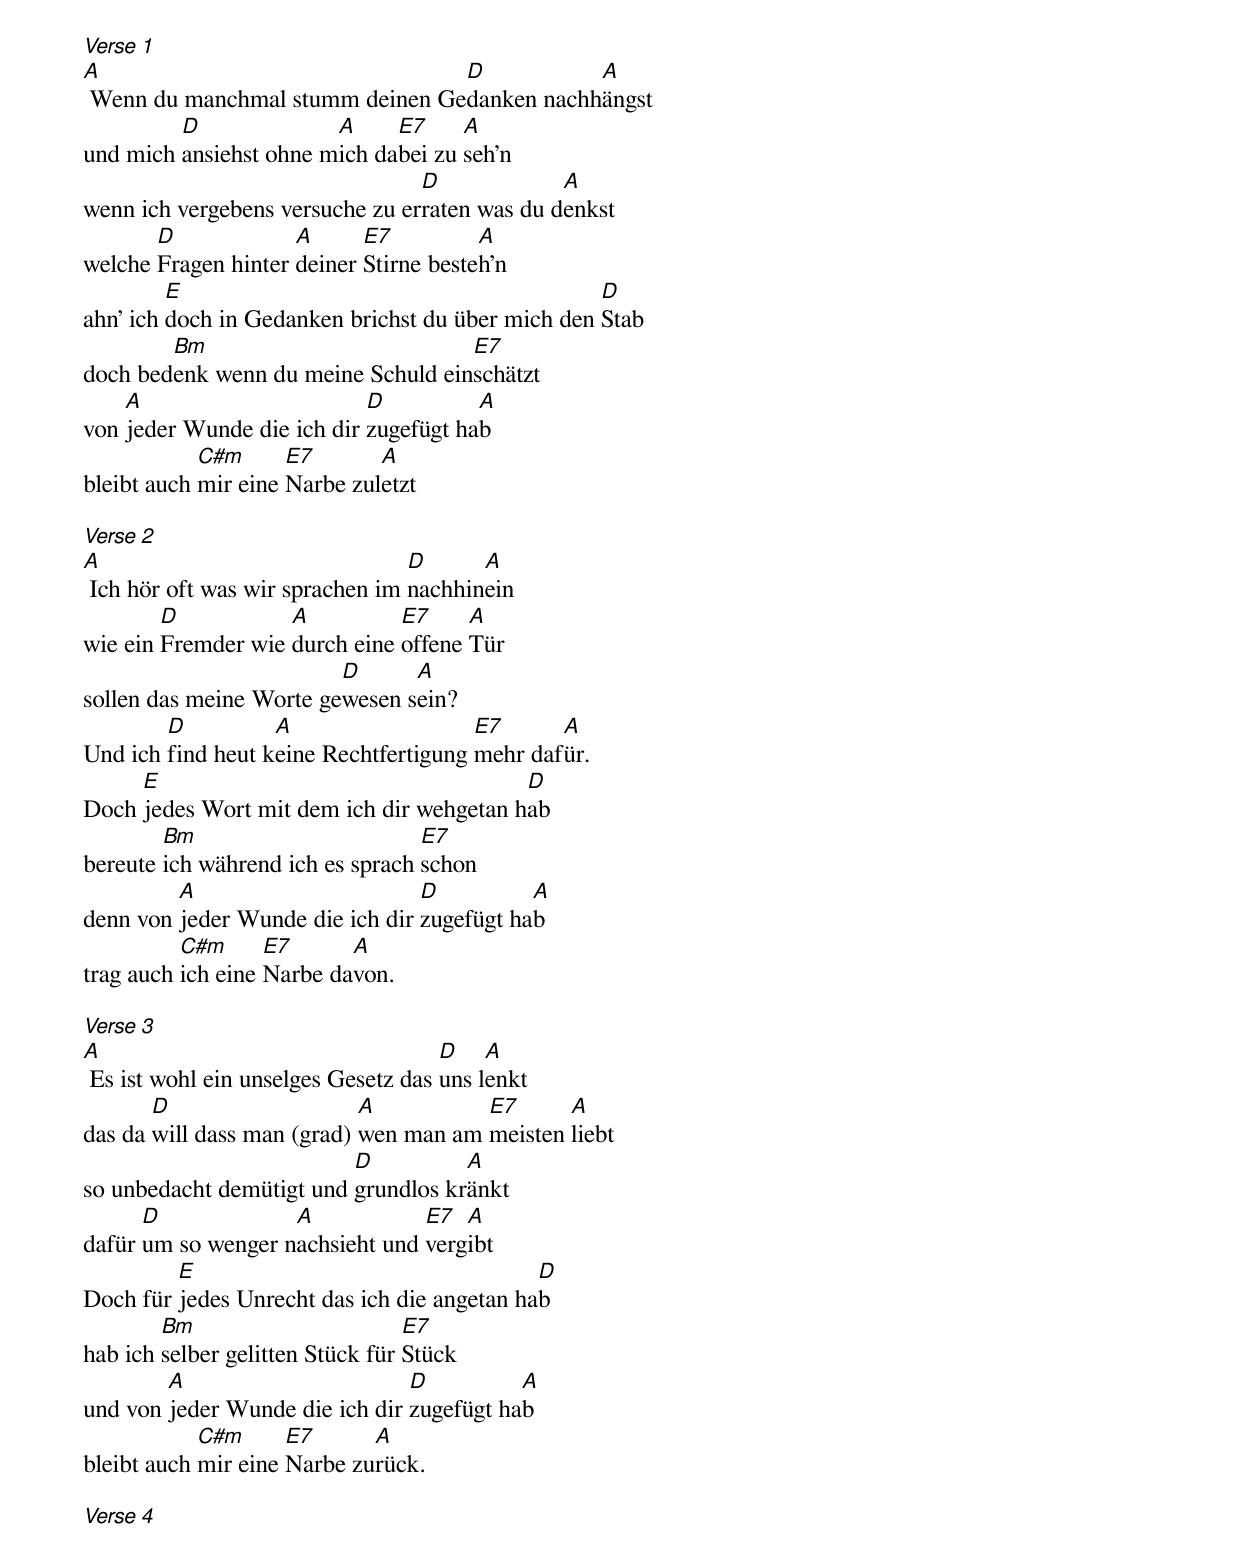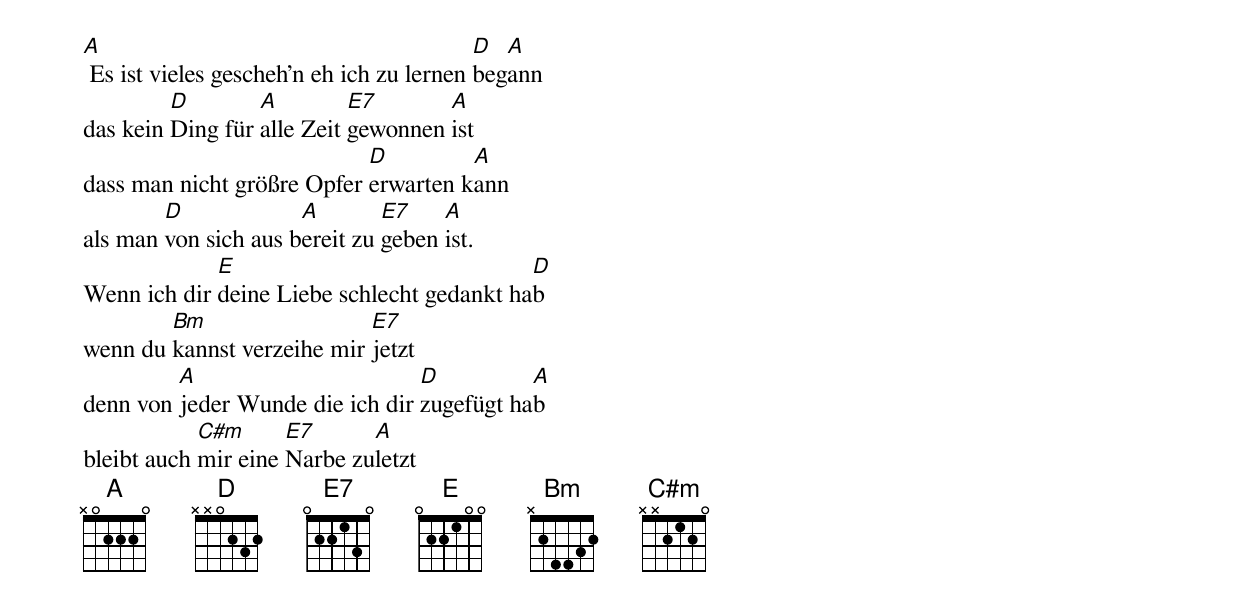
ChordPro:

[Verse 1]
[A] Wenn du manchmal stumm deinen Ge[D]danken nachh[A]ängst
und mich [D]ansiehst ohne m[A]ich da[E7]bei zu [A]seh'n
wenn ich vergebens versuche zu er[D]raten was du d[A]enkst
welche [D]Fragen hinter [A]deiner [E7]Stirne beste[A]h'n
ahn' ich [E]doch in Gedanken brichst du über mich den [D]Stab
doch bed[Bm]enk wenn du meine Schuld ein[E7]schätzt
von [A]jeder Wunde die ich dir [D]zugefügt ha[A]b
bleibt auch [C#m]mir eine [E7]Narbe zul[A]etzt

[Verse 2]
[A] Ich hör oft was wir sprachen im [D]nachhin[A]ein
wie ein [D]Fremder wie [A]durch eine [E7]offene [A]Tür
sollen das meine Worte ge[D]wesen s[A]ein?
Und ich [D]find heut k[A]eine Rechtfertigung [E7]mehr daf[A]ür.
Doch [E]jedes Wort mit dem ich dir wehgetan h[D]ab
bereute [Bm]ich während ich es sprach [E7]schon
denn von [A]jeder Wunde die ich dir [D]zugefügt ha[A]b
trag auch [C#m]ich eine [E7]Narbe da[A]von.

[Verse 3]
[A] Es ist wohl ein unselges Gesetz das [D]uns l[A]enkt
das da [D]will dass man (grad) [A]wen man am [E7]meisten [A]liebt
so unbedacht demütigt und [D]grundlos kr[A]änkt
dafür [D]um so wenger n[A]achsieht und [E7]verg[A]ibt
Doch für [E]jedes Unrecht das ich die angetan ha[D]b
hab ich [Bm]selber gelitten Stück für [E7]Stück
und von [A]jeder Wunde die ich dir [D]zugefügt ha[A]b
bleibt auch [C#m]mir eine [E7]Narbe zu[A]rück.

[Verse 4]
[A] Es ist vieles gescheh'n eh ich zu lernen [D]beg[A]ann
das kein [D]Ding für [A]alle Zeit [E7]gewonnen [A]ist
dass man nicht größre Opfer [D]erwarten k[A]ann
als man [D]von sich aus b[A]ereit zu [E7]geben [A]ist.
Wenn ich dir [E]deine Liebe schlecht gedankt ha[D]b
wenn du [Bm]kannst verzeihe mir [E7]jetzt
denn von [A]jeder Wunde die ich dir [D]zugefügt ha[A]b
bleibt auch [C#m]mir eine [E7]Narbe zu[A]letzt
